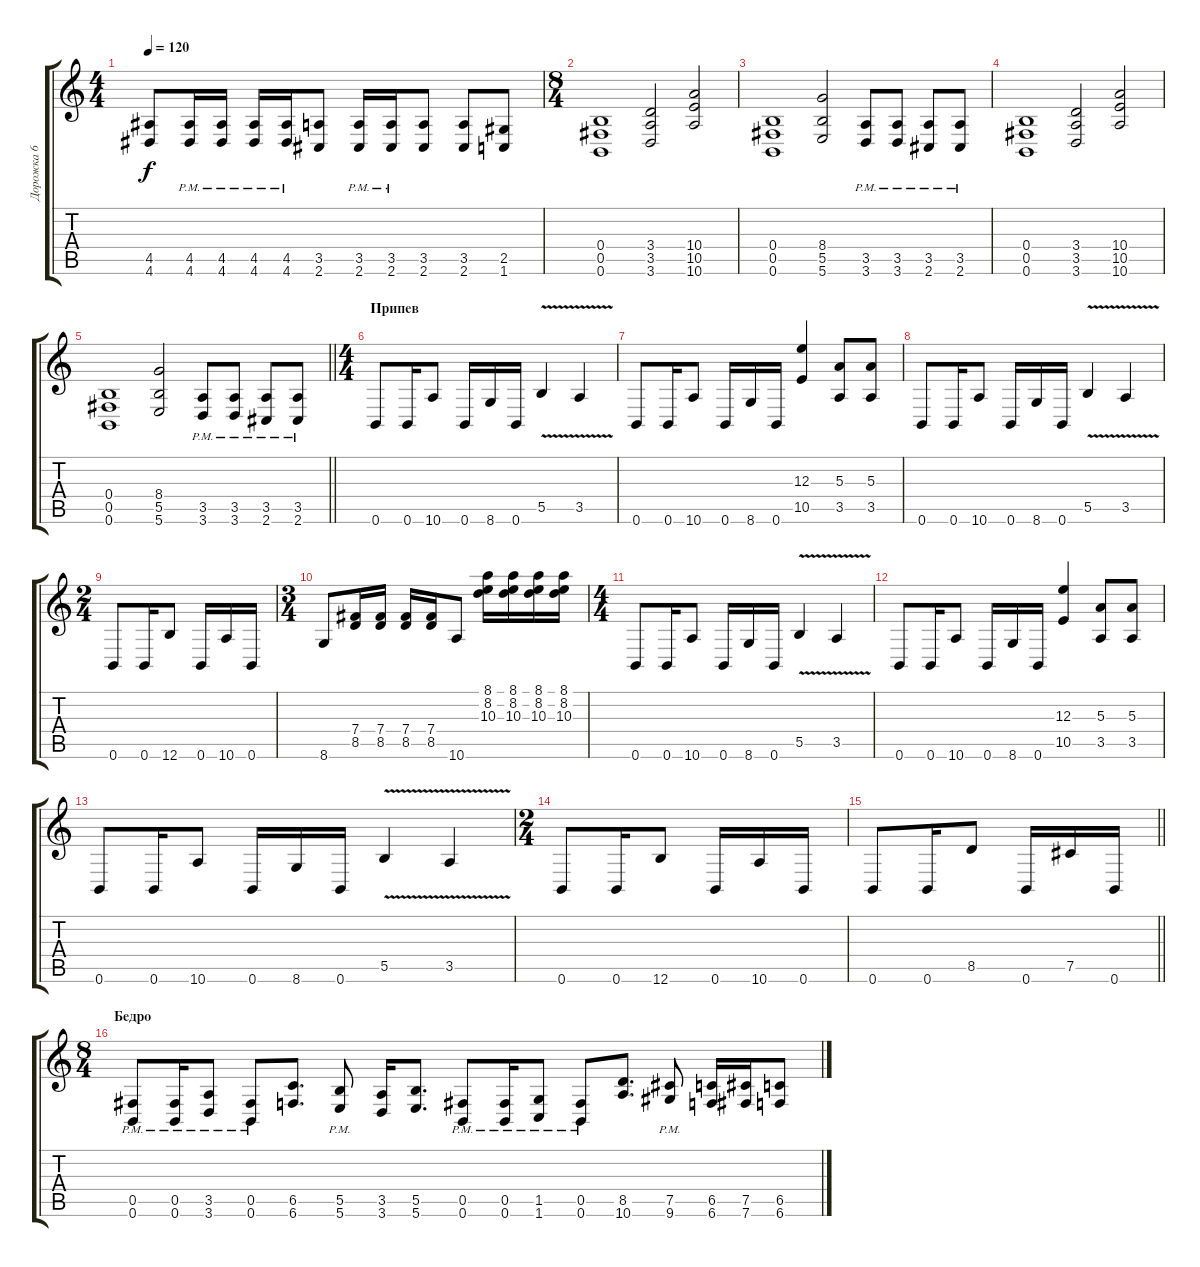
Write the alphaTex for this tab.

\track ("Дорожка 6" "Дорожка 6") {instrument distortionguitar}
\staff {score tabs}
\tuning (Db4 Ab3 E3 B2 Gb2 B1) {hide}
\ts (4 4)
\tempo 120
\clef g2
\ks c
(4.5 4.6).8{dy f} (4.5 4.6{pm}).16 (4.5 4.6{pm}).16 (4.5 4.6{pm}).16 (4.5 4.6{pm}).16 (3.5 2.6).8 (3.5{pm} 2.6{pm}).16 (3.5{pm} 2.6{pm}).16 (3.5 2.6).8 (3.5 2.6).8 (2.5 1.6).8 |
\ts (8 4)
(0.4 0.5 0.6).1 (3.4 3.5 3.6).2 (10.4 10.5 10.6).2 |
(0.4 0.5 0.6).1 (8.4 5.5 5.6).2 (3.5 3.6{pm}).8 (3.5 3.6{pm}).8 (3.5 2.6{pm}).8 (3.5 2.6{pm}).8 |
(0.4 0.5 0.6).1 (3.4 3.5 3.6).2 (10.4 10.5 10.6).2 |
\barLineRight lightlight
(0.4 0.5 0.6).1 (8.4 5.5 5.6).2 (3.5 3.6{pm}).8 (3.5 3.6{pm}).8 (3.5 2.6{pm}).8 (3.5 2.6{pm}).8 |
\ts (4 4)
\section ("" "Припев")
0.6.8 0.6.16 10.6.8 0.6.16 8.6.16 0.6.16 5.5{v}.4 3.5{v}.4 |
0.6.8 0.6.16 10.6.8 0.6.16 8.6.16 0.6.16 (12.3 10.5).4 (5.3 3.5).8 (5.3 3.5).8 |
0.6.8 0.6.16 10.6.8 0.6.16 8.6.16 0.6.16 5.5{v}.4 3.5{v}.4 |
\ts (2 4)
0.6.8 0.6.16 12.6.8 0.6.16 10.6.16 0.6.16 |
\ts (3 4)
8.6.8 (7.4 8.5).16 (7.4 8.5).16 (7.4 8.5).16 (7.4 8.5).16 10.6.8 (8.1 8.2 10.3).16 (8.1 8.2 10.3).16 (8.1 8.2 10.3).16 (8.1 8.2 10.3).16 |
\ts (4 4)
0.6.8 0.6.16 10.6.8 0.6.16 8.6.16 0.6.16 5.5{v}.4 3.5{v}.4 |
0.6.8 0.6.16 10.6.8 0.6.16 8.6.16 0.6.16 (12.3 10.5).4 (5.3 3.5).8 (5.3 3.5).8 |
0.6.8 0.6.16 10.6.8 0.6.16 8.6.16 0.6.16 5.5{v}.4 3.5{v}.4 |
\ts (2 4)
0.6.8 0.6.16 12.6.8 0.6.16 10.6.16 0.6.16 |
\barLineRight lightlight
0.6.8 0.6.16 8.5.8 0.6.16 7.5.16 0.6.16 |
\ts (8 4)
\section ("" "Бедро")
(0.5{pm} 0.6{pm}).8 (0.5{pm} 0.6{pm}).16 (3.5{pm} 3.6{pm}).8 (0.5{pm} 0.6{pm}).8 (6.5 6.6).8{d} (5.5{pm} 5.6{pm}).8 (3.5 3.6).16 (5.5 5.6).8{d} (0.5{pm} 0.6{pm}).8 (0.5{pm} 0.6{pm}).16 (1.5{pm} 1.6{pm}).8 (0.5{pm} 0.6{pm}).8 (8.5 10.6).8{d} (7.5{pm} 9.6{pm}).8 (6.5 6.6).16 (7.5 7.6).16 (6.5 6.6).8
